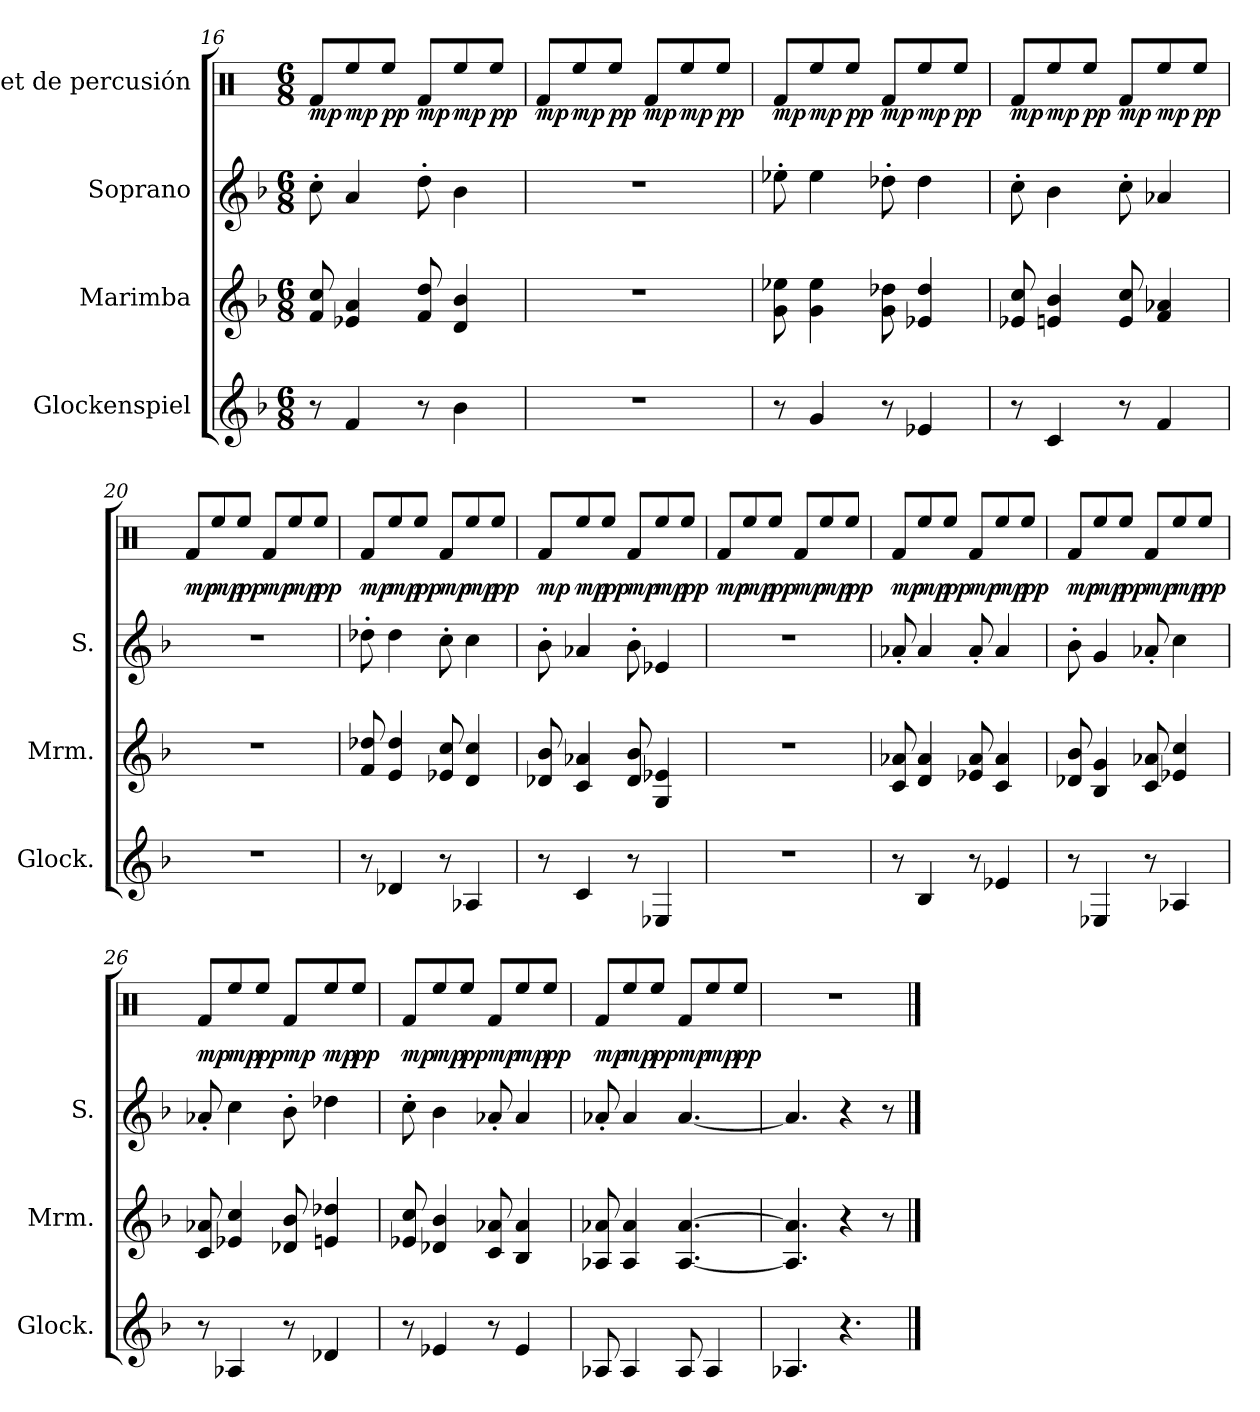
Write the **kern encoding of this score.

**kern	**kern	**kern	**kern	**dynam
*part4	*part3	*part2	*part1	*part1
*staff4	*staff3	*staff2	*staff1	*staff1
*I"Glockenspiel	*I"Marimba	*I"Soprano	*I"Set de percusión	*
*I'Glock.	*I'Mrm.	*I'S.	*	*
*clefG2	*clefG2	*clefG2	*clefX	*
*ITrd-14c-24	*	*	*	*
*k[b-]	*k[b-]	*k[b-]	*k[]	*
*M6/8	*M6/8	*M6/8	*M6/8	*
=16	=16	=16	=16	=16
!	!	!	!	!LO:DY:b
8r	8f/ 8cc/	8cc'\	8Rf/L	mp
!	!	!	!	!LO:DY:b
4fff/	4e-X/ 4a/	4a/	8Ree/	mp
!	!	!	!	!LO:DY:b
.	.	.	8Ree/J	pp
!	!	!	!	!LO:DY:b
8r	8f/ 8dd/	8dd'\	8Rf/L	mp
!	!	!	!	!LO:DY:b
4bbb-\	4d/ 4b-/	4b-\	8Ree/	mp
!	!	!	!	!LO:DY:b
.	.	.	8Ree/J	pp
!!LO:LB:g=z
=17	=17	=17	=17	=17
!	!	!	!	!LO:DY:b
2.r	2.r	2.r	8Rf/L	mp
!	!	!	!	!LO:DY:b
.	.	.	8Ree/	mp
!	!	!	!	!LO:DY:b
.	.	.	8Ree/J	pp
!	!	!	!	!LO:DY:b
.	.	.	8Rf/L	mp
!	!	!	!	!LO:DY:b
.	.	.	8Ree/	mp
!	!	!	!	!LO:DY:b
.	.	.	8Ree/J	pp
=18	=18	=18	=18	=18
!	!	!	!	!LO:DY:b
8r	8g\ 8ee-X\	8ee-X'\	8Rf/L	mp
!	!	!	!	!LO:DY:b
4ggg/	4g\ 4ee-\	4ee-\	8Ree/	mp
!	!	!	!	!LO:DY:b
.	.	.	8Ree/J	pp
!	!	!	!	!LO:DY:b
8r	8g\ 8dd-X\	8dd-X'\	8Rf/L	mp
!	!	!	!	!LO:DY:b
4eee-X/	4e-X/ 4dd-/	4dd-\	8Ree/	mp
!	!	!	!	!LO:DY:b
.	.	.	8Ree/J	pp
=19	=19	=19	=19	=19
!	!	!	!	!LO:DY:b
8r	8e-X/ 8cc/	8cc'\	8Rf/L	mp
!	!	!	!	!LO:DY:b
4ccc/	4en/ 4b-/	4b-\	8Ree/	mp
!	!	!	!	!LO:DY:b
.	.	.	8Ree/J	pp
!	!	!	!	!LO:DY:b
8r	8e/ 8cc/	8cc'\	8Rf/L	mp
!	!	!	!	!LO:DY:b
4fff/	4f/ 4a-X/	4a-X/	8Ree/	mp
!	!	!	!	!LO:DY:b
.	.	.	8Ree/J	pp
=20	=20	=20	=20	=20
!	!	!	!	!LO:DY:b
2.r	2.r	2.r	8Rf/L	mp
!	!	!	!	!LO:DY:b
.	.	.	8Ree/	mp
!	!	!	!	!LO:DY:b
.	.	.	8Ree/J	pp
!	!	!	!	!LO:DY:b
.	.	.	8Rf/L	mp
!	!	!	!	!LO:DY:b
.	.	.	8Ree/	mp
!	!	!	!	!LO:DY:b
.	.	.	8Ree/J	pp
=21	=21	=21	=21	=21
!	!	!	!	!LO:DY:b
8r	8f/ 8dd-X/	8dd-X'\	8Rf/L	mp
!	!	!	!	!LO:DY:b
4ddd-X/	4e/ 4dd-/	4dd-\	8Ree/	mp
!	!	!	!	!LO:DY:b
.	.	.	8Ree/J	pp
!	!	!	!	!LO:DY:b
8r	8e-X/ 8cc/	8cc'\	8Rf/L	mp
!	!	!	!	!LO:DY:b
4aa-X/	4d/ 4cc/	4cc\	8Ree/	mp
!	!	!	!	!LO:DY:b
.	.	.	8Ree/J	pp
=22	=22	=22	=22	=22
!	!	!	!	!LO:DY:b
8r	8d-X/ 8b-/	8b-'\	8Rf/L	mp
!	!	!	!	!LO:DY:b
4ccc/	4c/ 4a-X/	4a-X/	8Ree/	mp
!	!	!	!	!LO:DY:b
.	.	.	8Ree/J	pp
!	!	!	!	!LO:DY:b
8r	8d-/ 8b-/	8b-'\	8Rf/L	mp
!	!	!	!	!LO:DY:b
4ee-X/	4G/ 4e-X/	4e-X/	8Ree/	mp
!	!	!	!	!LO:DY:b
.	.	.	8Ree/J	pp
=23	=23	=23	=23	=23
!	!	!	!	!LO:DY:b
2.r	2.r	2.r	8Rf/L	mp
!	!	!	!	!LO:DY:b
.	.	.	8Ree/	mp
!	!	!	!	!LO:DY:b
.	.	.	8Ree/J	pp
!	!	!	!	!LO:DY:b
.	.	.	8Rf/L	mp
!	!	!	!	!LO:DY:b
.	.	.	8Ree/	mp
!	!	!	!	!LO:DY:b
.	.	.	8Ree/J	pp
=24	=24	=24	=24	=24
!	!	!	!	!LO:DY:b
8r	8c/ 8a-X/	8a-X'/	8Rf/L	mp
!	!	!	!	!LO:DY:b
4bb-/	4d/ 4a-/	4a-/	8Ree/	mp
!	!	!	!	!LO:DY:b
.	.	.	8Ree/J	pp
!	!	!	!	!LO:DY:b
8r	8e-X/ 8a-/	8a-'/	8Rf/L	mp
!	!	!	!	!LO:DY:b
4eee-X/	4c/ 4a-/	4a-/	8Ree/	mp
!	!	!	!	!LO:DY:b
.	.	.	8Ree/J	pp
!!LO:LB:g=z
=25	=25	=25	=25	=25
!	!	!	!	!LO:DY:b
8r	8d-X/ 8b-/	8b-'\	8Rf/L	mp
!	!	!	!	!LO:DY:b
4ee-X/	4B-/ 4g/	4g/	8Ree/	mp
!	!	!	!	!LO:DY:b
.	.	.	8Ree/J	pp
!	!	!	!	!LO:DY:b
8r	8c/ 8a-X/	8a-X'/	8Rf/L	mp
!	!	!	!	!LO:DY:b
4aa-X/	4e-X/ 4cc/	4cc\	8Ree/	mp
!	!	!	!	!LO:DY:b
.	.	.	8Ree/J	pp
=26	=26	=26	=26	=26
!	!	!	!	!LO:DY:b
8r	8c/ 8a-X/	8a-X'/	8Rf/L	mp
!	!	!	!	!LO:DY:b
4aa-X/	4e-X/ 4cc/	4cc\	8Ree/	mp
!	!	!	!	!LO:DY:b
.	.	.	8Ree/J	pp
!	!	!	!	!LO:DY:b
8r	8d-X/ 8b-/	8b-'\	8Rf/L	mp
!	!	!	!	!LO:DY:b
4ddd-X/	4en/ 4dd-X/	4dd-X\	8Ree/	mp
!	!	!	!	!LO:DY:b
.	.	.	8Ree/J	pp
=27	=27	=27	=27	=27
!	!	!	!	!LO:DY:b
8r	8e-X/ 8cc/	8cc'\	8Rf/L	mp
!	!	!	!	!LO:DY:b
4eee-X/	4d-X/ 4b-/	4b-\	8Ree/	mp
!	!	!	!	!LO:DY:b
.	.	.	8Ree/J	pp
!	!	!	!	!LO:DY:b
8r	8c/ 8a-X/	8a-X'/	8Rf/L	mp
!	!	!	!	!LO:DY:b
4eee-/	4B-/ 4a-/	4a-/	8Ree/	mp
!	!	!	!	!LO:DY:b
.	.	.	8Ree/J	pp
=28	=28	=28	=28	=28
!	!	!	!	!LO:DY:b
8aa-X/	8A-X/ 8a-X/	8a-X'/	8Rf/L	mp
!	!	!	!	!LO:DY:b
4aa-/	4A-/ 4a-/	4a-/	8Ree/	mp
!	!	!	!	!LO:DY:b
.	.	.	8Ree/J	pp
!	!	!	!	!LO:DY:b
8aa-/	[4.A-/ [4.a-/	[4.a-/	8Rf/L	mp
!	!	!	!	!LO:DY:b
4aa-/	.	.	8Ree/	mp
!	!	!	!	!LO:DY:b
.	.	.	8Ree/J	pp
=29	=29	=29	=29	=29
4.aa-X/	4.A-/] 4.a-/]	4.a-/]	2.r	.
4.r	4r	4r	.	.
.	8r	8r	.	.
==	==	==	==	==
*-	*-	*-	*-	*-
